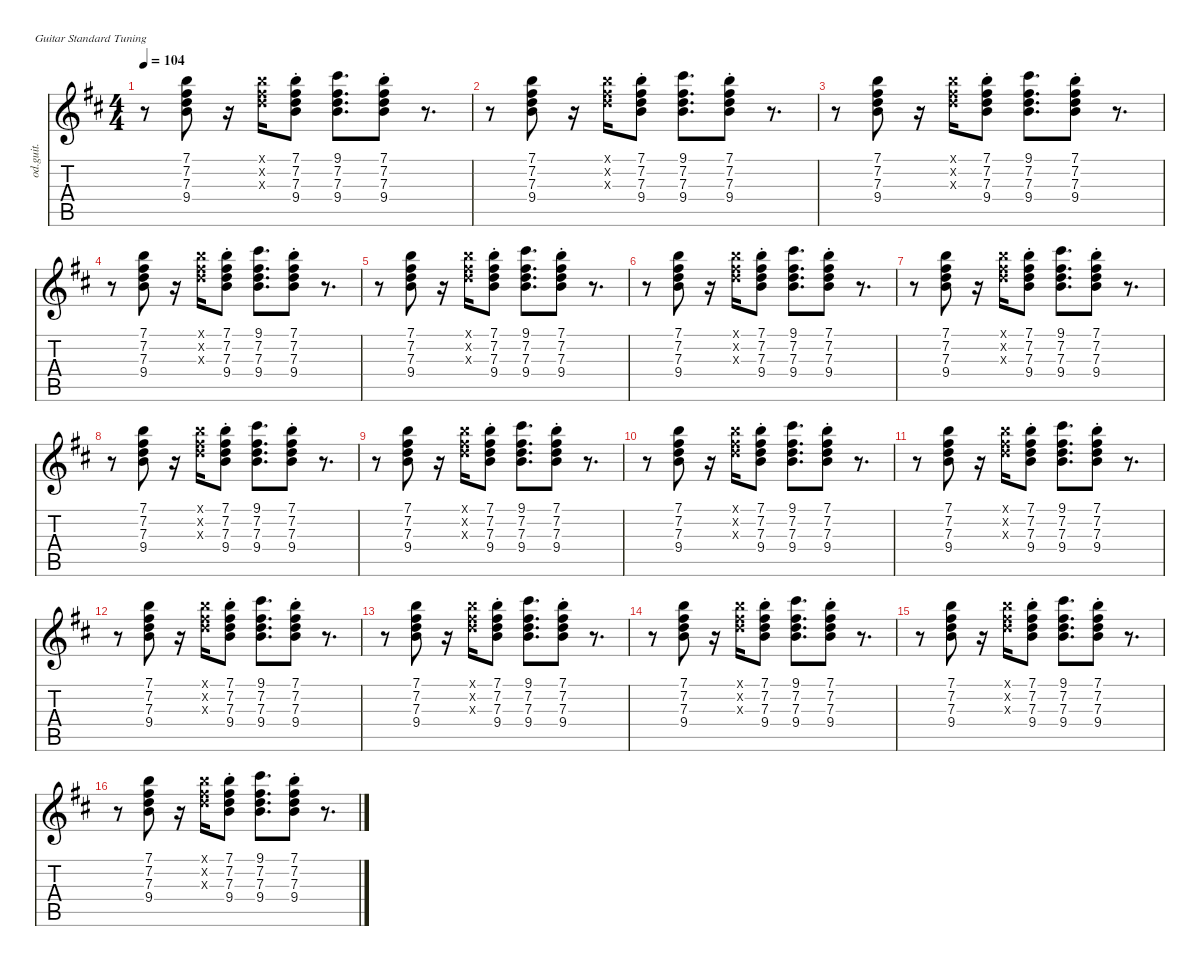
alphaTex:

\defaultSystemsLayout 4
\hideDynamics
\bracketExtendMode nobrackets
\otherSystemsTrackNameOrientation horizontal
\track ("Rhythm Guitar" "od.guit.") {instrument overdrivenguitar}
\staff {score tabs}
\tuning (E4 B3 G3 D3 A2 E2)
\ts (4 4)
\tempo 104
\clef g2
\ks d
r.8{dy f} (7.1{acc forcenatural} 7.2{acc #} 7.3{acc forcenatural} 9.4{acc forcenatural}).8 r.16 (7.1{x acc forcenatural} 7.2{x acc #} 7.3{x acc forcenatural}).16 (7.1{st acc forcenatural} 7.2{st acc #} 7.3{st acc forcenatural} 9.4{st acc forcenatural}).8 (9.1{acc #} 7.2{acc #} 7.3{acc forcenatural} 9.4{acc forcenatural}).8{d} (7.1{st acc forcenatural} 7.2{st acc #} 7.3{st acc forcenatural} 9.4{st acc forcenatural}).8 r.8{d} |
r.8 (7.1{acc forcenatural} 7.2{acc #} 7.3{acc forcenatural} 9.4{acc forcenatural}).8 r.16 (7.1{x acc forcenatural} 7.2{x acc #} 7.3{x acc forcenatural}).16 (7.1{st acc forcenatural} 7.2{st acc #} 7.3{st acc forcenatural} 9.4{st acc forcenatural}).8 (9.1{acc #} 7.2{acc #} 7.3{acc forcenatural} 9.4{acc forcenatural}).8{d} (7.1{st acc forcenatural} 7.2{st acc #} 7.3{st acc forcenatural} 9.4{st acc forcenatural}).8 r.8{d} |
r.8 (7.1{acc forcenatural} 7.2{acc #} 7.3{acc forcenatural} 9.4{acc forcenatural}).8 r.16 (7.1{x acc forcenatural} 7.2{x acc #} 7.3{x acc forcenatural}).16 (7.1{st acc forcenatural} 7.2{st acc #} 7.3{st acc forcenatural} 9.4{st acc forcenatural}).8 (9.1{acc #} 7.2{acc #} 7.3{acc forcenatural} 9.4{acc forcenatural}).8{d} (7.1{st acc forcenatural} 7.2{st acc #} 7.3{st acc forcenatural} 9.4{st acc forcenatural}).8 r.8{d} |
r.8 (7.1{acc forcenatural} 7.2{acc #} 7.3{acc forcenatural} 9.4{acc forcenatural}).8 r.16 (7.1{x acc forcenatural} 7.2{x acc #} 7.3{x acc forcenatural}).16 (7.1{st acc forcenatural} 7.2{st acc #} 7.3{st acc forcenatural} 9.4{st acc forcenatural}).8 (9.1{acc #} 7.2{acc #} 7.3{acc forcenatural} 9.4{acc forcenatural}).8{d} (7.1{st acc forcenatural} 7.2{st acc #} 7.3{st acc forcenatural} 9.4{st acc forcenatural}).8 r.8{d} |
r.8 (7.1{acc forcenatural} 7.2{acc #} 7.3{acc forcenatural} 9.4{acc forcenatural}).8 r.16 (7.1{x acc forcenatural} 7.2{x acc #} 7.3{x acc forcenatural}).16 (7.1{st acc forcenatural} 7.2{st acc #} 7.3{st acc forcenatural} 9.4{st acc forcenatural}).8 (9.1{acc #} 7.2{acc #} 7.3{acc forcenatural} 9.4{acc forcenatural}).8{d} (7.1{st acc forcenatural} 7.2{st acc #} 7.3{st acc forcenatural} 9.4{st acc forcenatural}).8 r.8{d} |
r.8 (7.1{acc forcenatural} 7.2{acc #} 7.3{acc forcenatural} 9.4{acc forcenatural}).8 r.16 (7.1{x acc forcenatural} 7.2{x acc #} 7.3{x acc forcenatural}).16 (7.1{st acc forcenatural} 7.2{st acc #} 7.3{st acc forcenatural} 9.4{st acc forcenatural}).8 (9.1{acc #} 7.2{acc #} 7.3{acc forcenatural} 9.4{acc forcenatural}).8{d} (7.1{st acc forcenatural} 7.2{st acc #} 7.3{st acc forcenatural} 9.4{st acc forcenatural}).8 r.8{d} |
r.8 (7.1{acc forcenatural} 7.2{acc #} 7.3{acc forcenatural} 9.4{acc forcenatural}).8 r.16 (7.1{x acc forcenatural} 7.2{x acc #} 7.3{x acc forcenatural}).16 (7.1{st acc forcenatural} 7.2{st acc #} 7.3{st acc forcenatural} 9.4{st acc forcenatural}).8 (9.1{acc #} 7.2{acc #} 7.3{acc forcenatural} 9.4{acc forcenatural}).8{d} (7.1{st acc forcenatural} 7.2{st acc #} 7.3{st acc forcenatural} 9.4{st acc forcenatural}).8 r.8{d} |
r.8 (7.1{acc forcenatural} 7.2{acc #} 7.3{acc forcenatural} 9.4{acc forcenatural}).8 r.16 (7.1{x acc forcenatural} 7.2{x acc #} 7.3{x acc forcenatural}).16 (7.1{st acc forcenatural} 7.2{st acc #} 7.3{st acc forcenatural} 9.4{st acc forcenatural}).8 (9.1{acc #} 7.2{acc #} 7.3{acc forcenatural} 9.4{acc forcenatural}).8{d} (7.1{st acc forcenatural} 7.2{st acc #} 7.3{st acc forcenatural} 9.4{st acc forcenatural}).8 r.8{d} |
r.8 (7.1{acc forcenatural} 7.2{acc #} 7.3{acc forcenatural} 9.4{acc forcenatural}).8 r.16 (7.1{x acc forcenatural} 7.2{x acc #} 7.3{x acc forcenatural}).16 (7.1{st acc forcenatural} 7.2{st acc #} 7.3{st acc forcenatural} 9.4{st acc forcenatural}).8 (9.1{acc #} 7.2{acc #} 7.3{acc forcenatural} 9.4{acc forcenatural}).8{d} (7.1{st acc forcenatural} 7.2{st acc #} 7.3{st acc forcenatural} 9.4{st acc forcenatural}).8 r.8{d} |
r.8 (7.1{acc forcenatural} 7.2{acc #} 7.3{acc forcenatural} 9.4{acc forcenatural}).8 r.16 (7.1{x acc forcenatural} 7.2{x acc #} 7.3{x acc forcenatural}).16 (7.1{st acc forcenatural} 7.2{st acc #} 7.3{st acc forcenatural} 9.4{st acc forcenatural}).8 (9.1{acc #} 7.2{acc #} 7.3{acc forcenatural} 9.4{acc forcenatural}).8{d} (7.1{st acc forcenatural} 7.2{st acc #} 7.3{st acc forcenatural} 9.4{st acc forcenatural}).8 r.8{d} |
r.8 (7.1{acc forcenatural} 7.2{acc #} 7.3{acc forcenatural} 9.4{acc forcenatural}).8 r.16 (7.1{x acc forcenatural} 7.2{x acc #} 7.3{x acc forcenatural}).16 (7.1{st acc forcenatural} 7.2{st acc #} 7.3{st acc forcenatural} 9.4{st acc forcenatural}).8 (9.1{acc #} 7.2{acc #} 7.3{acc forcenatural} 9.4{acc forcenatural}).8{d} (7.1{st acc forcenatural} 7.2{st acc #} 7.3{st acc forcenatural} 9.4{st acc forcenatural}).8 r.8{d} |
r.8 (7.1{acc forcenatural} 7.2{acc #} 7.3{acc forcenatural} 9.4{acc forcenatural}).8 r.16 (7.1{x acc forcenatural} 7.2{x acc #} 7.3{x acc forcenatural}).16 (7.1{st acc forcenatural} 7.2{st acc #} 7.3{st acc forcenatural} 9.4{st acc forcenatural}).8 (9.1{acc #} 7.2{acc #} 7.3{acc forcenatural} 9.4{acc forcenatural}).8{d} (7.1{st acc forcenatural} 7.2{st acc #} 7.3{st acc forcenatural} 9.4{st acc forcenatural}).8 r.8{d} |
r.8 (7.1{acc forcenatural} 7.2{acc #} 7.3{acc forcenatural} 9.4{acc forcenatural}).8 r.16 (7.1{x acc forcenatural} 7.2{x acc #} 7.3{x acc forcenatural}).16 (7.1{st acc forcenatural} 7.2{st acc #} 7.3{st acc forcenatural} 9.4{st acc forcenatural}).8 (9.1{acc #} 7.2{acc #} 7.3{acc forcenatural} 9.4{acc forcenatural}).8{d} (7.1{st acc forcenatural} 7.2{st acc #} 7.3{st acc forcenatural} 9.4{st acc forcenatural}).8 r.8{d} |
r.8 (7.1{acc forcenatural} 7.2{acc #} 7.3{acc forcenatural} 9.4{acc forcenatural}).8 r.16 (7.1{x acc forcenatural} 7.2{x acc #} 7.3{x acc forcenatural}).16 (7.1{st acc forcenatural} 7.2{st acc #} 7.3{st acc forcenatural} 9.4{st acc forcenatural}).8 (9.1{acc #} 7.2{acc #} 7.3{acc forcenatural} 9.4{acc forcenatural}).8{d} (7.1{st acc forcenatural} 7.2{st acc #} 7.3{st acc forcenatural} 9.4{st acc forcenatural}).8 r.8{d} |
r.8 (7.1{acc forcenatural} 7.2{acc #} 7.3{acc forcenatural} 9.4{acc forcenatural}).8 r.16 (7.1{x acc forcenatural} 7.2{x acc #} 7.3{x acc forcenatural}).16 (7.1{st acc forcenatural} 7.2{st acc #} 7.3{st acc forcenatural} 9.4{st acc forcenatural}).8 (9.1{acc #} 7.2{acc #} 7.3{acc forcenatural} 9.4{acc forcenatural}).8{d} (7.1{st acc forcenatural} 7.2{st acc #} 7.3{st acc forcenatural} 9.4{st acc forcenatural}).8 r.8{d} |
r.8 (7.1{acc forcenatural} 7.2{acc #} 7.3{acc forcenatural} 9.4{acc forcenatural}).8 r.16 (7.1{x acc forcenatural} 7.2{x acc #} 7.3{x acc forcenatural}).16 (7.1{st acc forcenatural} 7.2{st acc #} 7.3{st acc forcenatural} 9.4{st acc forcenatural}).8 (9.1{acc #} 7.2{acc #} 7.3{acc forcenatural} 9.4{acc forcenatural}).8{d} (7.1{st acc forcenatural} 7.2{st acc #} 7.3{st acc forcenatural} 9.4{st acc forcenatural}).8 r.8{d}
